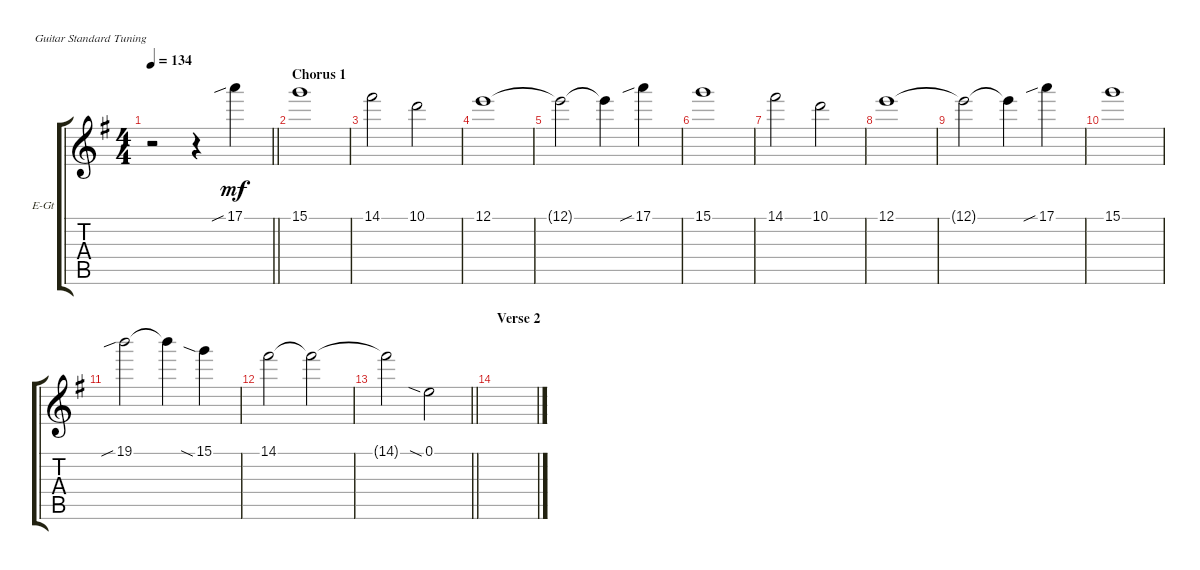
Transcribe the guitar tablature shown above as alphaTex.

\bracketExtendMode groupsimilarinstruments
\firstSystemTrackNameOrientation horizontal
\otherSystemsTrackNameOrientation horizontal
\track ("guitar solo right (Rodion Kravkl)" "E-Gt") {instrument distortionguitar}
\staff {score tabs}
\tuning (E4 B3 G3 D3 A2 E2)
\ts (4 4)
\tempo 134
\clef g2
\scale
0.333333
\barLineRight lightlight
\ks eminor
r.2{dy mf} r.4 17.1{sib}.4 |
\section ("" "Chorus 1")
\scale
0.333333 15.1.1 |
\scale
0.333333 14.1.2 10.1.2 |
\scale
0.333333 12.1.1 |
\scale
0.333333 12.1{t}.2 12.1{t}.4 17.1{sib}.4 |
\scale
0.333333 15.1.1 |
\scale
0.333333 14.1.2 10.1.2 |
\scale
0.333333 12.1.1 |
\scale
0.333333 12.1{t}.2 12.1{t}.4 17.1{sib}.4 |
\scale
0.333333 15.1.1 |
\scale
0.333333 19.1{sib}.2 19.1{t}.4 15.1{sia}.4 |
\scale
0.333333 14.1.2 14.1{t}.2 |
\scale
0.333333
\barLineRight lightlight
14.1{t}.2 0.1{sia}.2 |
\section ("" "Verse 2")
\scale
0.333333 |
\scale
0.333333 |
\scale
0.333333
